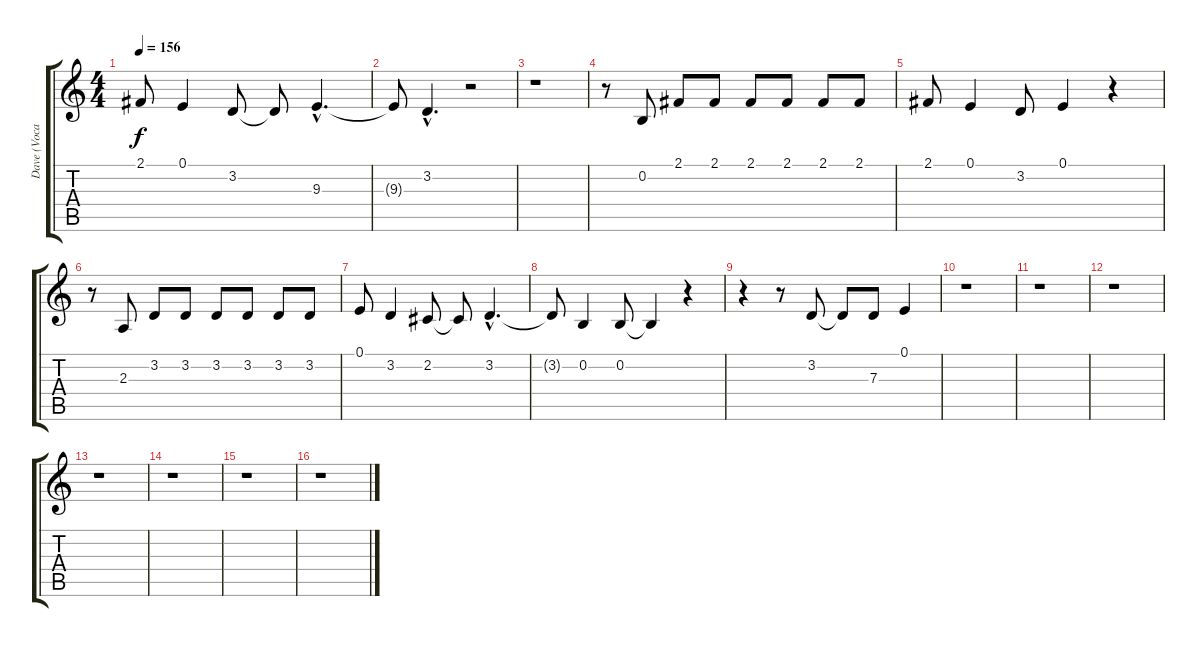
\track ("Dave (Vocals)" "Dave (Voca") {instrument baritonesax}
\staff {score tabs}
\tuning (E4 B3 G3 D3 A2 E2) {hide}
\ts (4 4)
\tempo 156
\clef g2
\ks c
2.1.8{dy f} 0.1.4 3.2.8 3.2{t}.8 9.3{hac}.4{d} |
9.3{t}.8 3.2{hac}.4{d} r.2 |
r.1 |
r.8 0.2.8 2.1.8 2.1.8 2.1.8 2.1.8 2.1.8 2.1.8 |
2.1.8 0.1.4 3.2.8 0.1.4 r.4 |
r.8 2.3.8 3.2.8 3.2.8 3.2.8 3.2.8 3.2.8 3.2.8 |
0.1.8 3.2.4 2.2.8 2.2{t}.8 3.2{hac}.4{d} |
3.2{t}.8 0.2.4 0.2.8 0.2{t}.4 r.4 |
r.4 r.8 3.2.8 3.2{t}.8 7.3.8 0.1.4 |
r.1 |
r.1 |
r.1 |
r.1 |
r.1 |
r.1 |
r.1
